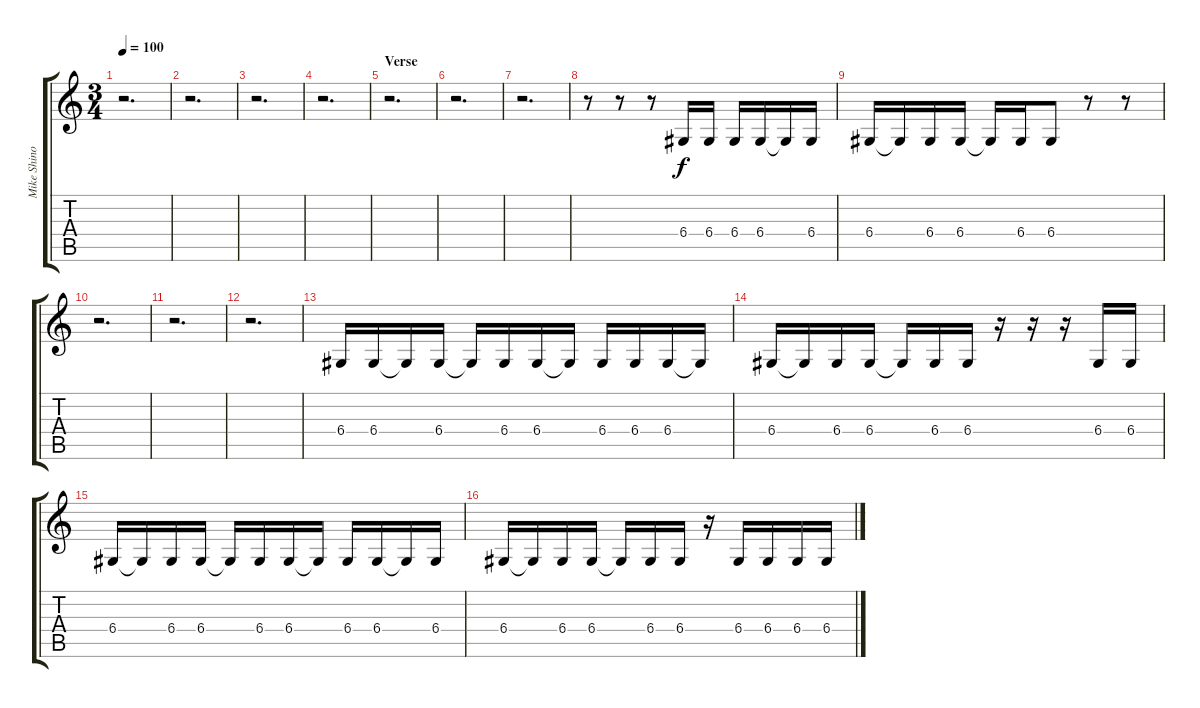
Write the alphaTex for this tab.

\track ("Mike Shinoda" "Mike Shino") {instrument lead6voice}
\staff {score tabs}
\tuning (E4 B3 G3 D3 A2 E2) {hide}
\ts (3 4)
\tempo 100
\clef g2
\ks c
r.2{d dy f} |
r.2{d} |
r.2{d} |
r.2{d} |
\section ("" "Verse")
r.2{d} |
r.2{d} |
r.2{d} |
r.8 r.8 r.8 6.4.16 6.4.16 6.4.16 6.4.16 6.4{t}.16 6.4.16 |
6.4.16 6.4{t}.16 6.4.16 6.4.16 6.4{t}.16 6.4.16 6.4.8 r.8 r.8 |
r.2{d} |
r.2{d} |
r.2{d} |
6.4.16 6.4.16 6.4{t}.16 6.4.16 6.4{t}.16 6.4.16 6.4.16 6.4{t}.16 6.4.16 6.4.16 6.4.16 6.4{t}.16 |
6.4.16 6.4{t}.16 6.4.16 6.4.16 6.4{t}.16 6.4.16 6.4.16 r.16 r.16 r.16 6.4.16 6.4.16 |
6.4.16 6.4{t}.16 6.4.16 6.4.16 6.4{t}.16 6.4.16 6.4.16 6.4{t}.16 6.4.16 6.4.16 6.4{t}.16 6.4.16 |
6.4.16 6.4{t}.16 6.4.16 6.4.16 6.4{t}.16 6.4.16 6.4.16 r.16 6.4.16 6.4.16 6.4.16 6.4.16
